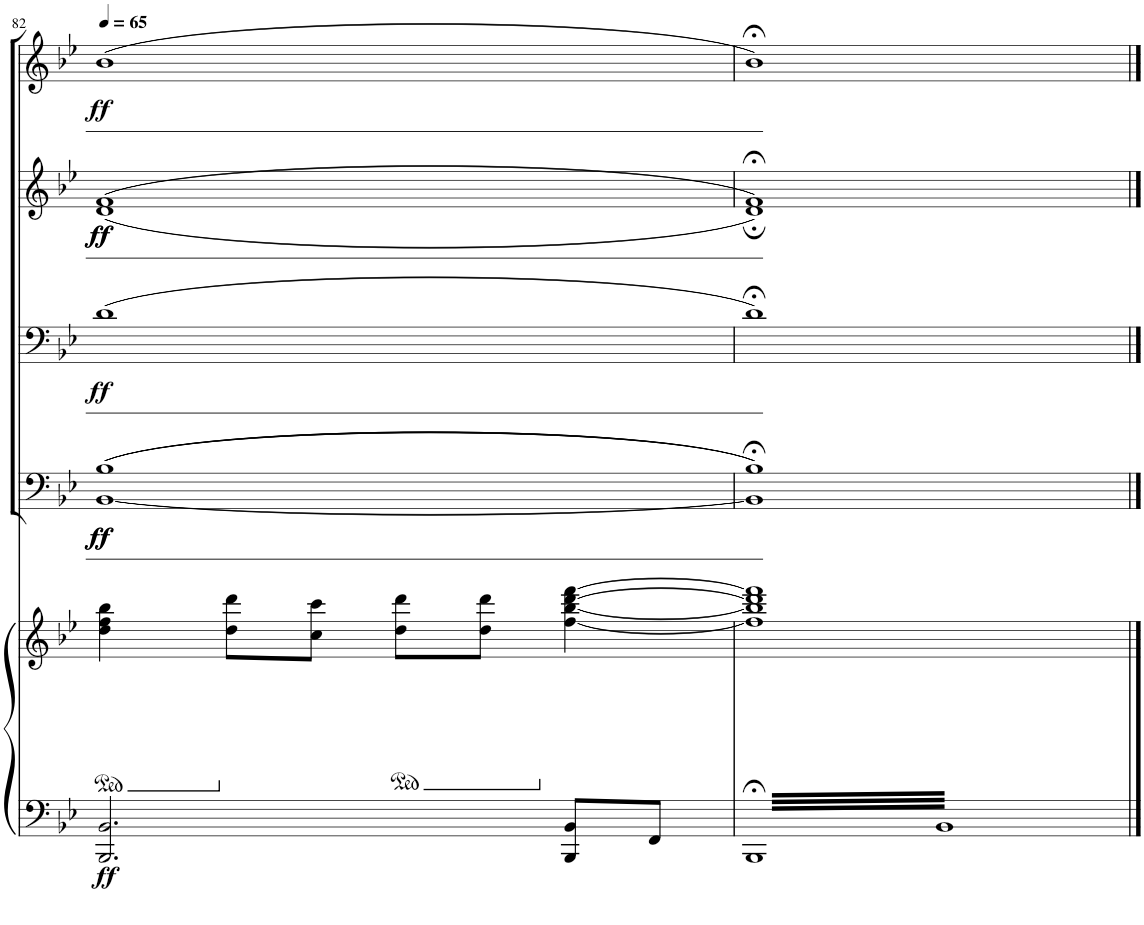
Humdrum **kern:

**kern	**kern	**dynam	**kern	**dynam	**kern	**dynam	**kern	**dynam	**kern	**dynam
*part5	*part5	*part5	*part4	*part4	*part3	*part3	*part2	*part2	*part1	*part1
*staff6	*staff5	*staff5/6	*staff4	*staff4	*staff3	*staff3	*staff2	*staff2	*staff1	*staff1
*I"Piano	*	*	*I"Bas	*	*I"Tenor	*	*I"Alt	*	*I"Sopraan	*
*I'Pno	*	*	*	*	*	*	*	*	*	*
!!LO:PB:g=z
*clefF4	*clefG2	*	*clefF4	*	*clefF4	*	*clefG2	*	*clefG2	*
*k[b-e-]	*k[b-e-]	*	*k[b-e-]	*	*k[b-e-]	*	*k[b-e-]	*	*k[b-e-]	*
*M4/4	*M4/4	*	*M4/4	*	*M4/4	*	*M4/4	*	*M4/4	*
*MM65	*MM65	*	*MM65	*	*MM65	*	*MM65	*	*MM65	*
*	*ped	*	*	*	*	*	*	*	*	*
=82	=82	=82	=82	=82	=82	=82	=82	=82	=82	=82
*	*	*	*	*	*	*	*^	*	*	*
!	!	!LO:DY:b=2	!	!LO:DY:b	!	!	!	!	!	!	!
!	!	!	!	!LO:DY:n=1:b	!	!LO:DY:b	!	!	!LO:DY:b	!	!
!	!	!	!	!	!	!	!	!	!LO:DY:n=1:b	!	!LO:DY:b
2.BBB-/ 2.BB-/	4dd\ 4ff\ 4bb-\	ff	(([1BB- 1B-	ff ff	(1d	ff	(1f	(1d	ff ff	(1b-	ff
*	*Xped	*	*	*	*	*	*	*	*	*	*
.	8dd\ 8ddd\L	.	.	.	.	.	.	.	.	.	.
.	8cc\ 8ccc\J	.	.	.	.	.	.	.	.	.	.
*	*ped	*	*	*	*	*	*	*	*	*	*
.	8dd\ 8ddd\L	.	.	.	.	.	.	.	.	.	.
.	8dd\ 8ddd\J	.	.	.	.	.	.	.	.	.	.
*	*Xped	*	*	*	*	*	*	*	*	*	*
8BBB-/ 8BB-/L	[4ff\ [4bb-\ [4ddd\ [4fff\	.	.	.	.	.	.	.	.	.	.
8FF/J	.	.	.	.	.	.	.	.	.	.	.
=83	=83	=83	=83	=83	=83	=83	=83	=83	=83	=83	=83
3.BBB-;<	1ff] 1bb-] 1ddd] 1fff]	.	1BB-];< 1B-;<))	.	1d;<)	.	1f;<)	1d;)	.	1b-;<)	.
3.BB-	.	.	.	.	.	.	.	.	.	.	.
*	*	*	*	*	*	*	*v	*v	*	*	*
==	==	==	==	==	==	==	==	==	==	==
*-	*-	*-	*-	*-	*-	*-	*-	*-	*-	*-
